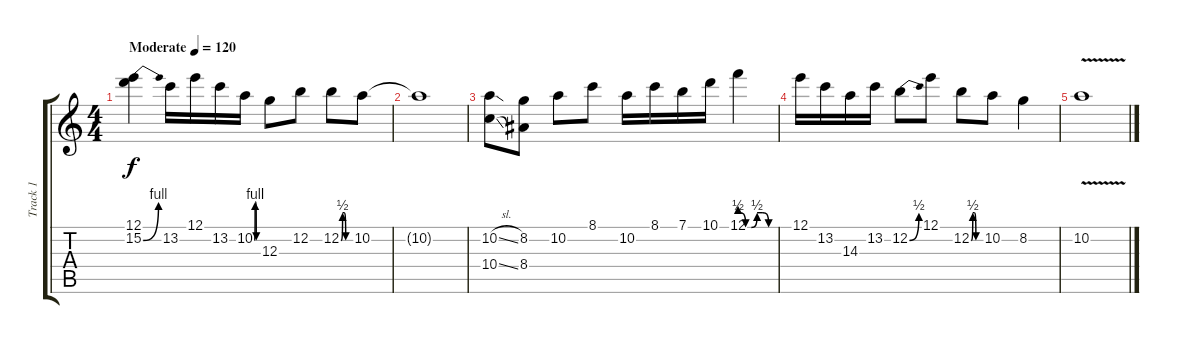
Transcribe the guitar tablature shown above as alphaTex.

\track ("Track 1" "Track 1") {instrument electricguitarjazz}
\staff {score tabs}
\tuning (E4 B3 G3 D3 A2 E2) {hide}
\ts (4 4)
\tempo (120 "Moderate")
\clef g2
\ks c
(12.1 15.2{be (bend 0 0 60 4)}).4{dy f instrument electricguitarjazz} 13.2.16 12.1.16 13.2.16 10.2{be (custom 0 0 10 4 20 4 30 0 60 0)}.16 12.3.8 12.2.8 12.2{be (custom 0 0 10 2 20 2 30 0 60 0)}.8 10.2.8 |
10.2{t}.1 |
(10.2{sl} 10.4{sl}).8 (8.2 8.4).8 10.2.8 8.1.8 10.2.16 8.1.16 7.1.16 10.1.16 12.1{be (custom 0 2 10 0 20 0 30 2 40 2 50 0 60 0)}.4 |
12.1.16 13.2.16 14.3.16 13.2.16 12.2{be (bend 0 0 60 2)}.8 12.1.8 12.2{be (custom 0 0 10 2 20 2 30 0 60 0)}.8 10.2.8 8.2.4 |
10.2{v}.1
